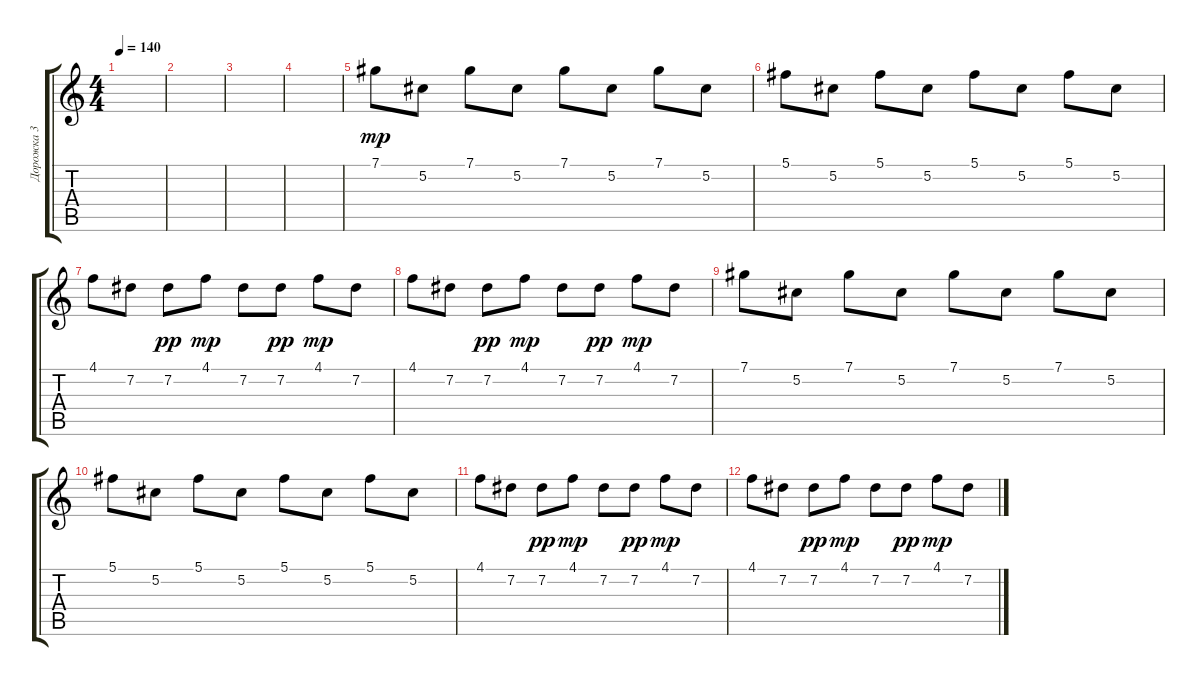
\track ("Дорожка 3" "Дорожка 3") {instrument distortionguitar}
\staff {score tabs}
\tuning (Db4 Ab3 E3 B2 Gb2 B1) {hide}
\ts (4 4)
\tempo 140
\clef g2
\ks c
|
|
|
|
7.1.8{dy mp} 5.2.8 7.1.8 5.2.8 7.1.8 5.2.8 7.1.8 5.2.8 |
5.1.8 5.2.8 5.1.8 5.2.8 5.1.8 5.2.8 5.1.8 5.2.8 |
4.1.8 7.2.8 7.2.8{dy pp} 4.1.8{dy mp} 7.2.8 7.2.8{dy pp} 4.1.8{dy mp} 7.2.8 |
4.1.8 7.2.8 7.2.8{dy pp} 4.1.8{dy mp} 7.2.8 7.2.8{dy pp} 4.1.8{dy mp} 7.2.8 |
7.1.8 5.2.8 7.1.8 5.2.8 7.1.8 5.2.8 7.1.8 5.2.8 |
5.1.8 5.2.8 5.1.8 5.2.8 5.1.8 5.2.8 5.1.8 5.2.8 |
4.1.8 7.2.8 7.2.8{dy pp} 4.1.8{dy mp} 7.2.8 7.2.8{dy pp} 4.1.8{dy mp} 7.2.8 |
4.1.8 7.2.8 7.2.8{dy pp} 4.1.8{dy mp} 7.2.8 7.2.8{dy pp} 4.1.8{dy mp} 7.2.8
